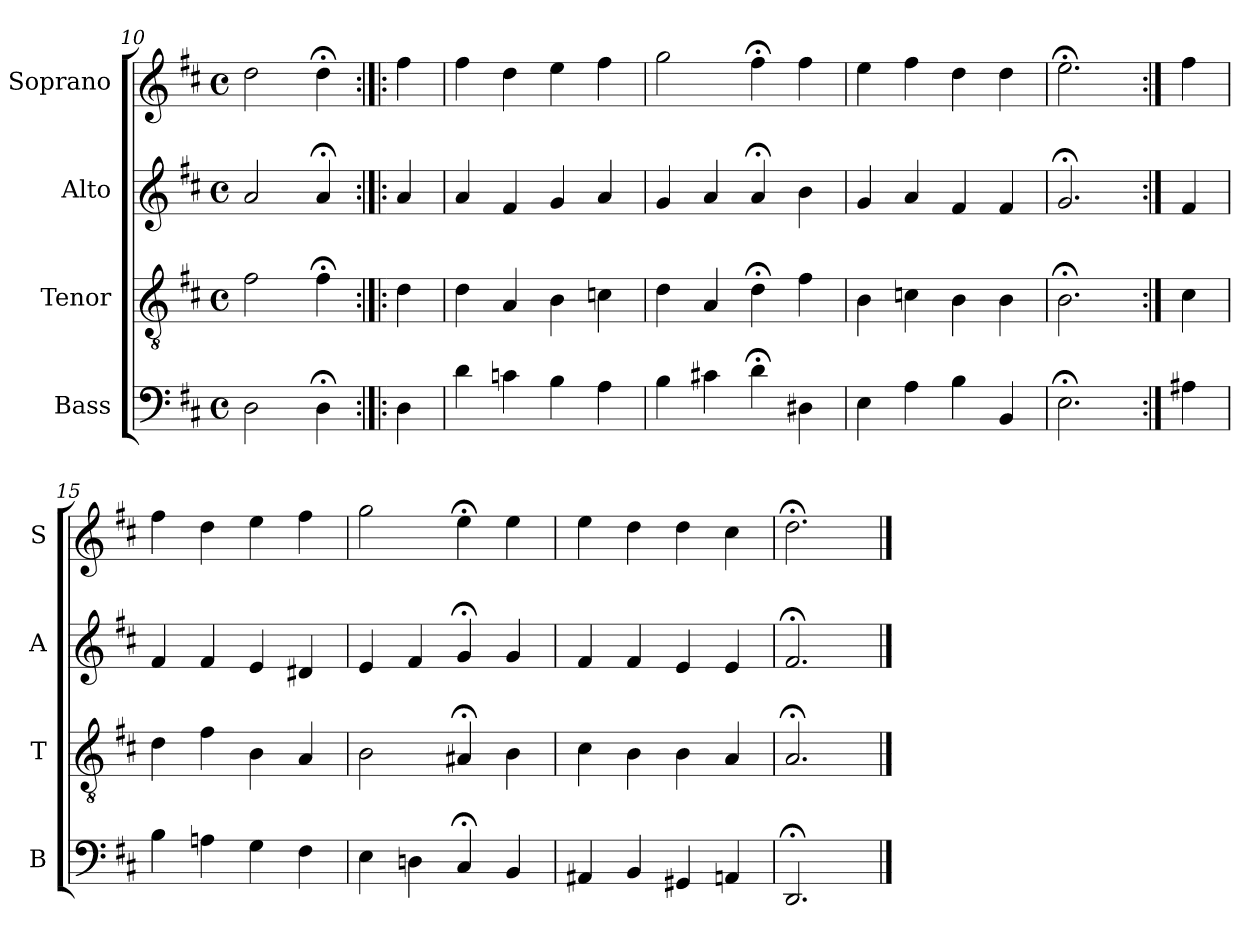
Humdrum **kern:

**kern	**kern	**kern	**kern
*part4	*part3	*part2	*part1
*staff4	*staff3	*staff2	*staff1
*I"Bass	*I"Tenor	*I"Alto	*I"Soprano
*I'B	*I'T	*I'A	*I'S
*clefF4	*clefGv2	*clefG2	*clefG2
*k[f#c#]	*k[f#c#]	*k[f#c#]	*k[f#c#]
*D:	*D:	*D:	*D:
*M4/4	*M4/4	*M4/4	*M4/4
*met(c)	*met(c)	*met(c)	*met(c)
=10	=10	=10	=10
2D	2f#	2a	2dd
4D;<	4f#;<	4a;<	4dd;<
=:|!|:	=:|!|:	=:|!|:	=:|!|:
4D	4d	4a	4ff#
=11	=11	=11	=11
4d	4d	4a	4ff#
4cn	4A	4f#	4dd
4B	4B	4g	4ee
4Ai	4cni	4ai	4ff#i
=12	=12	=12	=12
4B	4d	4g	2gg
4c#X	4A	4a	.
4d;<	4d;<	4a;<	4ff#;<
4D#X	4f#	4b	4ff#
=13	=13	=13	=13
4E	4B	4g	4ee
4Ai	4cni	4ai	4ff#i
4B	4B	4f#	4dd
4BB	4B	4f#	4dd
=14	=14	=14	=14
2.E;<	2.B;<	2.g;<	2.ee;<
=:|!	=:|!	=:|!	=:|!
4A#X	4c#	4f#	4ff#
=15	=15	=15	=15
4B	4d	4f#	4ff#
4An	4f#	4f#	4dd
4G	4B	4e	4ee
4F#i	4Ai	4d#Xi	4ff#i
=16	=16	=16	=16
4E	2B	4e	2gg
4Dn	.	4f#	.
4C#;<	4A#X;<	4g;<	4ee;<
4BB	4B	4g	4ee
=17	=17	=17	=17
4AA#X	4c#	4f#	4ee
4BB	4B	4f#	4dd
4GG#X	4B	4e	4dd
4AAn	4A	4e	4cc#
=18	=18	=18	=18
2.DD;<	2.A;<	2.f#;<	2.dd;<
==	==	==	==
*-	*-	*-	*-
